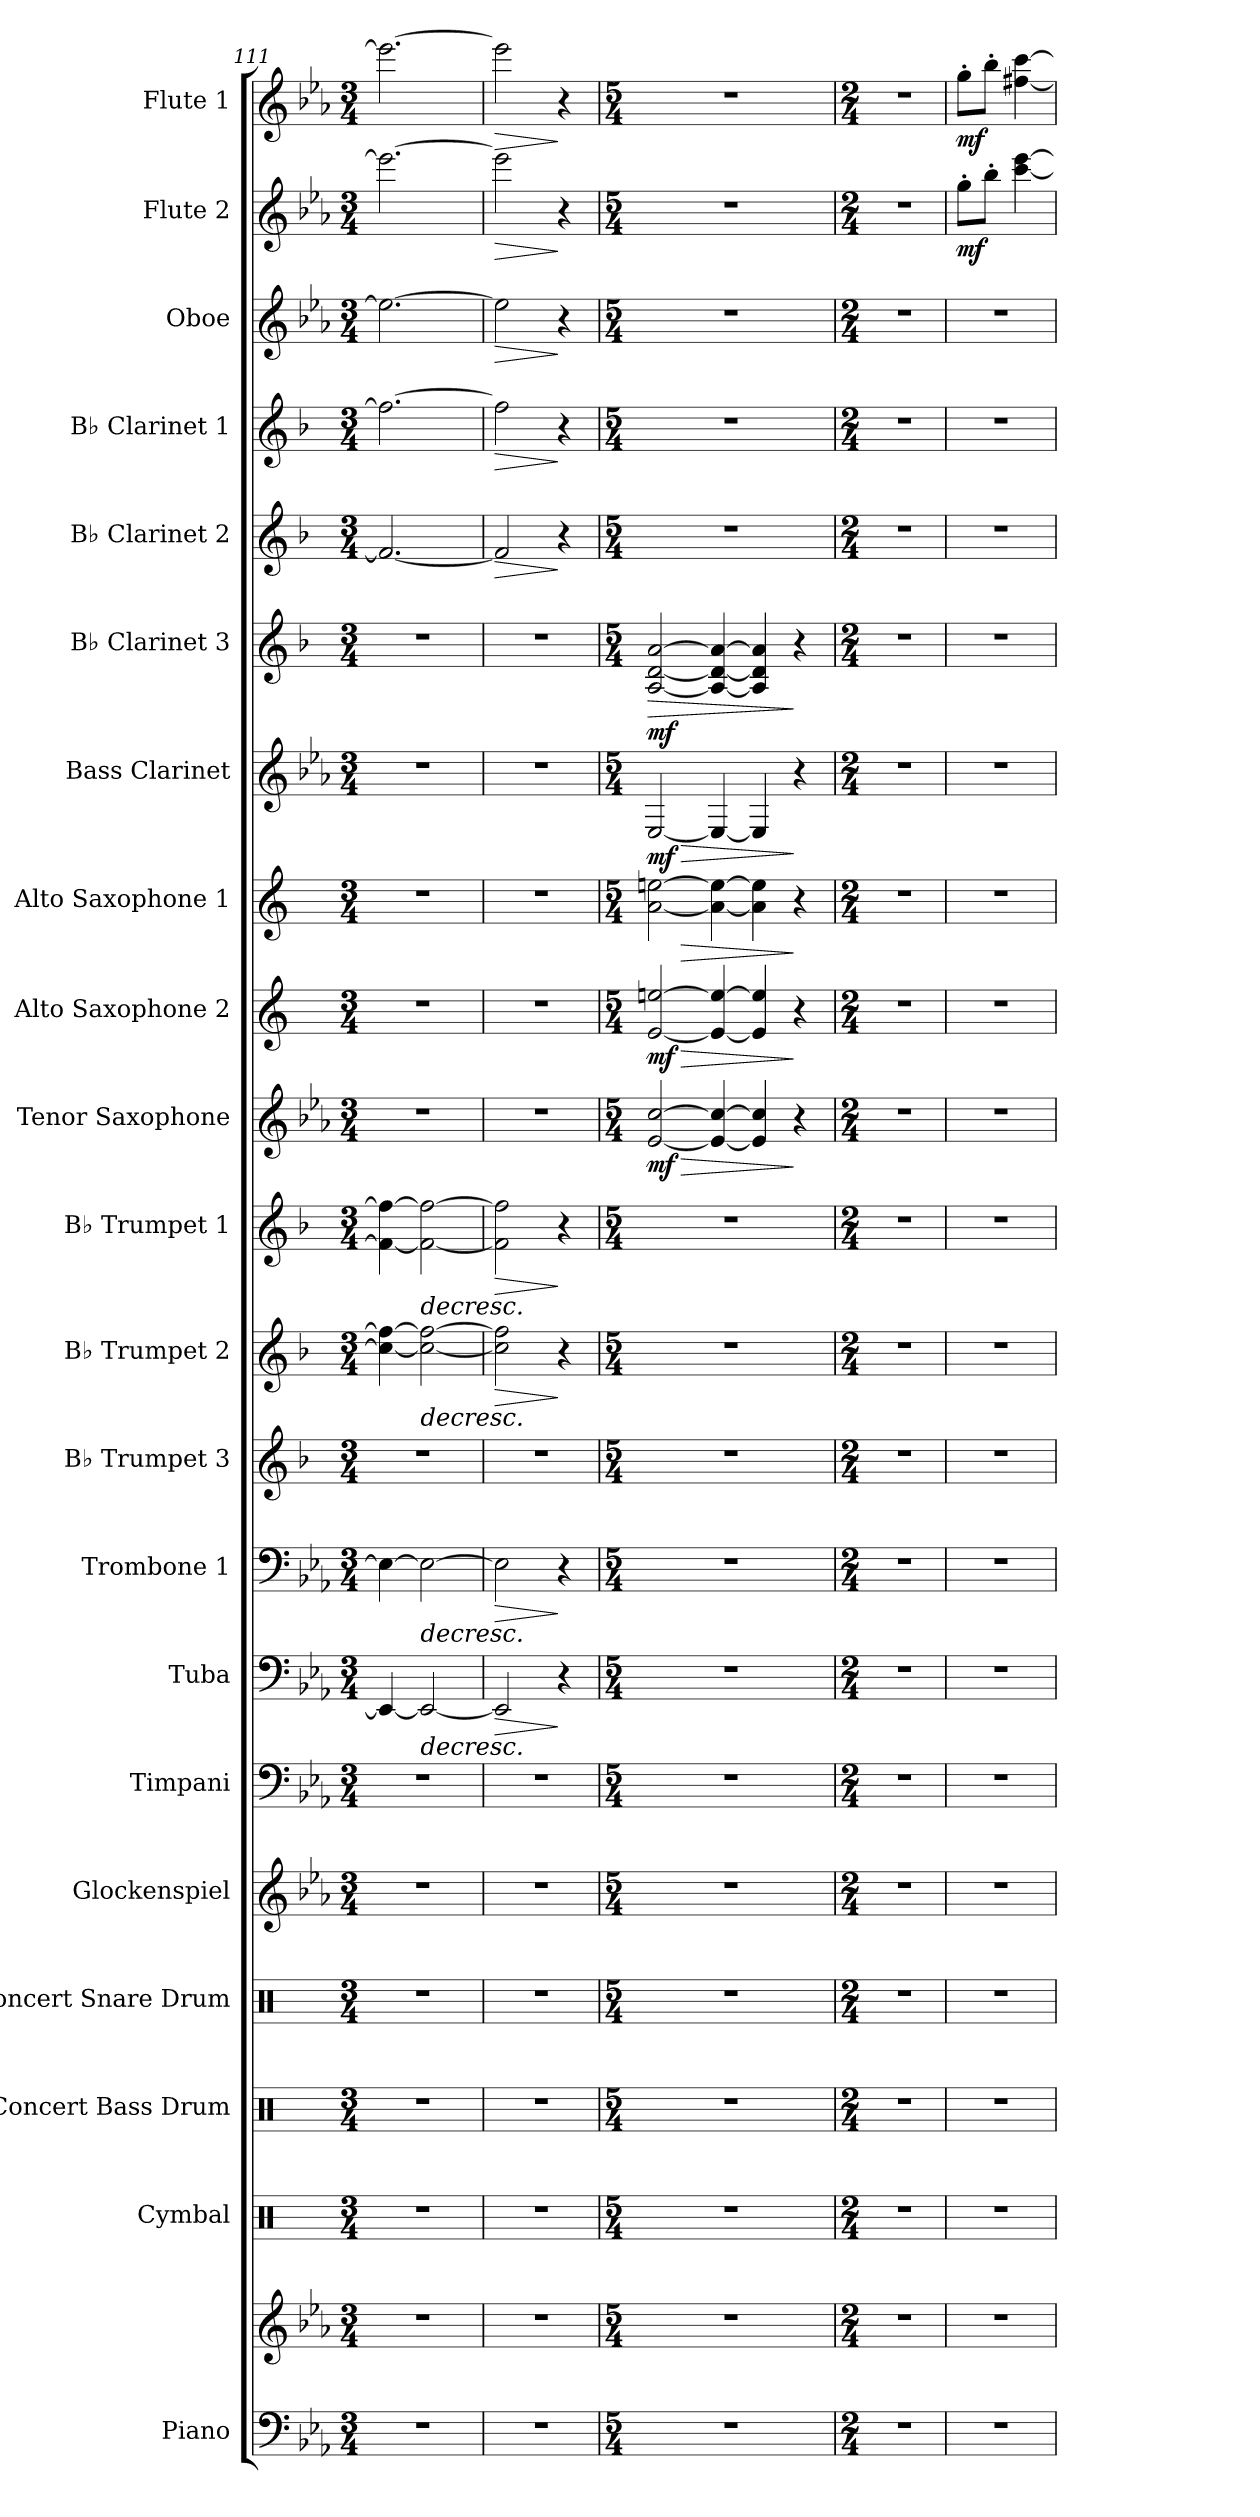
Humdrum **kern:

**kern	**kern	**kern	**kern	**kern	**kern	**kern	**kern	**dynam	**kern	**dynam	**kern	**kern	**dynam	**kern	**dynam	**kern	**dynam	**kern	**dynam	**kern	**dynam	**kern	**dynam	**kern	**dynam	**kern	**dynam	**kern	**dynam	**kern	**dynam	**kern	**dynam	**kern	**dynam
*part21	*part21	*part20	*part19	*part18	*part17	*part16	*part15	*part15	*part14	*part14	*part13	*part12	*part12	*part11	*part11	*part10	*part10	*part9	*part9	*part8	*part8	*part7	*part7	*part6	*part6	*part5	*part5	*part4	*part4	*part3	*part3	*part2	*part2	*part1	*part1
*staff22	*staff21	*staff20	*staff19	*staff18	*staff17	*staff16	*staff15	*staff15	*staff14	*staff14	*staff13	*staff12	*staff12	*staff11	*staff11	*staff10	*staff10	*staff9	*staff9	*staff8	*staff8	*staff7	*staff7	*staff6	*staff6	*staff5	*staff5	*staff4	*staff4	*staff3	*staff3	*staff2	*staff2	*staff1	*staff1
*I"Piano	*	*I"Cymbal	*I"Concert Bass Drum	*I"Concert Snare Drum	*I"Glockenspiel	*I"Timpani	*I"Tuba	*	*I"Trombone 1	*	*I"B♭ Trumpet 3	*I"B♭ Trumpet 2	*	*I"B♭ Trumpet 1	*	*I"Tenor Saxophone	*	*I"Alto Saxophone 2	*	*I"Alto Saxophone 1	*	*I"Bass Clarinet	*	*I"B♭ Clarinet 3	*	*I"B♭ Clarinet 2	*	*I"B♭ Clarinet 1	*	*I"Oboe	*	*I"Flute 2	*	*I"Flute 1	*
*I'Pno.	*	*I'Cym.	*I'Con. BD	*I'Con. Sn.	*I'Glock.	*I'Timp.	*I'Tba.	*	*I'Tbn. 1	*	*I'B♭ Tpt. 3	*I'B♭ Tpt. 2	*	*I'B♭ Tpt. 1	*	*I'T. Sax.	*	*I'A. Sax. 2	*	*I'A. Sax. 1	*	*I'B. Cl.	*	*I'B♭ Cl. 3	*	*I'B♭ Cl. 2	*	*I'B♭ Cl. 1	*	*I'Ob.	*	*I'Fl. 2	*	*I'Fl. 1	*
!!LO:PB:g=z
*clefF4	*clefG2	*clefX	*clefX	*clefX	*clefG2	*clefF4	*clefF4	*	*clefF4	*	*clefG2	*clefG2	*	*clefG2	*	*clefG2	*	*clefG2	*	*clefG2	*	*clefG2	*	*clefG2	*	*clefG2	*	*clefG2	*	*clefG2	*	*clefG2	*	*clefG2	*
*	*	*	*	*	*ITrd-14c-24	*	*	*	*	*	*ITrd1c2	*ITrd1c2	*	*ITrd1c2	*	*ITrd8c14	*	*ITrd5c9	*	*ITrd5c9	*	*ITrd8c14	*	*ITrd1c2	*	*ITrd1c2	*	*ITrd1c2	*	*	*	*	*	*	*
*k[b-e-a-]	*k[b-e-a-]	*k[]	*k[]	*k[]	*k[b-e-a-]	*k[b-e-a-]	*k[b-e-a-]	*	*k[b-e-a-]	*	*k[b-e-a-]	*k[b-e-a-]	*	*k[b-e-a-]	*	*k[b-e-a-]	*	*k[b-e-a-]	*	*k[b-e-a-]	*	*k[b-e-a-]	*	*k[b-e-a-]	*	*k[b-e-a-]	*	*k[b-e-a-]	*	*k[b-e-a-]	*	*k[b-e-a-]	*	*k[b-e-a-]	*
*M3/4	*M3/4	*M3/4	*M3/4	*M3/4	*M3/4	*M3/4	*M3/4	*	*M3/4	*	*M3/4	*M3/4	*	*M3/4	*	*M3/4	*	*M3/4	*	*M3/4	*	*M3/4	*	*M3/4	*	*M3/4	*	*M3/4	*	*M3/4	*	*M3/4	*	*M3/4	*
=111	=111	=111	=111	=111	=111	=111	=111	=111	=111	=111	=111	=111	=111	=111	=111	=111	=111	=111	=111	=111	=111	=111	=111	=111	=111	=111	=111	=111	=111	=111	=111	=111	=111	=111	=111
2.r	2.r	2.r	2.r	2.r	2.r	2.r	4EEn/_	.	4En\_	.	2.r	4b\_ 4ee\_	.	4e\_ 4ee\_	.	2.r	.	2.r	.	2.r	.	2.r	.	2.r	.	2.e/_	.	2.ee\_	.	2.een\_	.	2.eee\_	.	2.eee\_	.
!	!	!	!	!	!	!	!	!LO:HP:b	!	!LO:HP:b	!	!	!LO:HP:b	!	!LO:HP:b	!	!	!	!	!	!	!	!	!	!	!	!	!	!	!	!	!	!	!	!
.	.	.	.	.	.	.	2EE/_	>	2E\_	>	.	2b\_ 2ee\_	>	2e\_ 2ee\_	>	.	.	.	.	.	.	.	.	.	.	.	.	.	.	.	.	.	.	.	.
=112	=112	=112	=112	=112	=112	=112	=112	=112	=112	=112	=112	=112	=112	=112	=112	=112	=112	=112	=112	=112	=112	=112	=112	=112	=112	=112	=112	=112	=112	=112	=112	=112	=112	=112	=112
!	!	!	!	!	!	!	!	!LO:HP:b	!	!LO:HP:b	!	!	!LO:HP:b	!	!LO:HP:b	!	!	!	!	!	!	!	!	!	!	!	!LO:HP:b	!	!LO:HP:b	!	!LO:HP:b	!	!LO:HP:b	!	!LO:HP:b
2.r	2.r	2.r	2.r	2.r	2.r	2.r	2EE/]	>	2E\]	>	2.r	2b\] 2ee\]	>	2e\] 2ee\]	>	2.r	.	2.r	.	2.r	.	2.r	.	2.r	.	2e/]	>	2ee\]	>	2ee\]	>	2eee\]	>	2eee\]	>
.	.	.	.	.	.	.	4r	] ]	4r	] ]	.	4r	] ]	4r	] ]	.	.	.	.	.	.	.	.	.	.	4r	]	4r	]	4r	]	4r	]	4r	]
=113	=113	=113	=113	=113	=113	=113	=113	=113	=113	=113	=113	=113	=113	=113	=113	=113	=113	=113	=113	=113	=113	=113	=113	=113	=113	=113	=113	=113	=113	=113	=113	=113	=113	=113	=113
*M5/4	*M5/4	*M5/4	*M5/4	*M5/4	*M5/4	*M5/4	*M5/4	*	*M5/4	*	*M5/4	*M5/4	*	*M5/4	*	*M5/4	*	*M5/4	*	*M5/4	*	*M5/4	*	*M5/4	*	*M5/4	*	*M5/4	*	*M5/4	*	*M5/4	*	*M5/4	*
!	!	!	!	!	!	!	!	!	!	!	!	!	!	!	!	!	!LO:HP:b	!	!LO:HP:b	!	!LO:HP:b	!	!LO:HP:b	!	!LO:HP:b	!	!	!	!	!	!	!	!	!	!
!	!	!	!	!	!	!	!	!	!	!	!	!	!	!	!	!	!LO:DY:n=1:b	!	!LO:DY:n=1:b	!	!LO:DY:n=1:a	!	!LO:DY:n=1:a	!	!	!	!	!	!	!	!	!	!	!	!
4%5r	4%5r	4%5r	4%5r	4%5r	4%5r	4%5r	4%5r	.	4%5r	.	4%5r	4%5r	.	4%5r	.	[2E-/ [2c/	> mf	[2G/ [2gn/	> mf	[2c\ [2gn\	> mf	[2EE-/	> mf	[2G/ [2c/ [2g/	>	4%5r	.	4%5r	.	4%5r	.	4%5r	.	4%5r	.
.	.	.	.	.	.	.	.	.	.	.	.	.	.	.	.	4E-/_ 4c/_	.	4G/_ 4g/_	.	4c\_ 4g\_	.	4EE-/_	.	4G/_ 4c/_ 4g/_	.	.	.	.	.	.	.	.	.	.	.
.	.	.	.	.	.	.	.	.	.	.	.	.	.	.	.	4E-/] 4c/]	.	4G/] 4g/]	.	4c\] 4g\]	.	4EE-/]	.	4G/] 4c/] 4g/]	.	.	.	.	.	.	.	.	.	.	.
.	.	.	.	.	.	.	.	.	.	.	.	.	.	.	.	4r	]	4r	]	4r	]	4r	]	4r	]	.	.	.	.	.	.	.	.	.	.
=114	=114	=114	=114	=114	=114	=114	=114	=114	=114	=114	=114	=114	=114	=114	=114	=114	=114	=114	=114	=114	=114	=114	=114	=114	=114	=114	=114	=114	=114	=114	=114	=114	=114	=114	=114
*M2/4	*M2/4	*M2/4	*M2/4	*M2/4	*M2/4	*M2/4	*M2/4	*	*M2/4	*	*M2/4	*M2/4	*	*M2/4	*	*M2/4	*	*M2/4	*	*M2/4	*	*M2/4	*	*M2/4	*	*M2/4	*	*M2/4	*	*M2/4	*	*M2/4	*	*M2/4	*
2r	2r	2r	2r	2r	2r	2r	2r	.	2r	.	2r	2r	.	2r	.	2r	.	2r	.	2r	.	2r	.	2r	.	2r	.	2r	.	2r	.	2r	.	2r	.
=115	=115	=115	=115	=115	=115	=115	=115	=115	=115	=115	=115	=115	=115	=115	=115	=115	=115	=115	=115	=115	=115	=115	=115	=115	=115	=115	=115	=115	=115	=115	=115	=115	=115	=115	=115
!	!	!	!	!	!	!	!	!	!	!	!	!	!	!	!	!	!	!	!	!	!	!	!	!	!	!	!	!	!	!	!	!	!LO:DY:b	!	!LO:DY:b
2r	2r	2r	2r	2r	2r	2r	2r	.	2r	.	2r	2r	.	2r	.	2r	.	2r	.	2r	.	2r	.	2r	.	2r	.	2r	.	2r	.	8gg'\L	mf	8gg'\L	mf
.	.	.	.	.	.	.	.	.	.	.	.	.	.	.	.	.	.	.	.	.	.	.	.	.	.	.	.	.	.	.	.	8bb-'\J	.	8bb-'\J	.
.	.	.	.	.	.	.	.	.	.	.	.	.	.	.	.	.	.	.	.	.	.	.	.	.	.	.	.	.	.	.	.	[4ccc\ [4eee-\	.	[4ff#X\ [4ccc\	.
=	=	=	=	=	=	=	=	=	=	=	=	=	=	=	=	=	=	=	=	=	=	=	=	=	=	=	=	=	=	=	=	=	=	=	=
*-	*-	*-	*-	*-	*-	*-	*-	*-	*-	*-	*-	*-	*-	*-	*-	*-	*-	*-	*-	*-	*-	*-	*-	*-	*-	*-	*-	*-	*-	*-	*-	*-	*-	*-	*-
